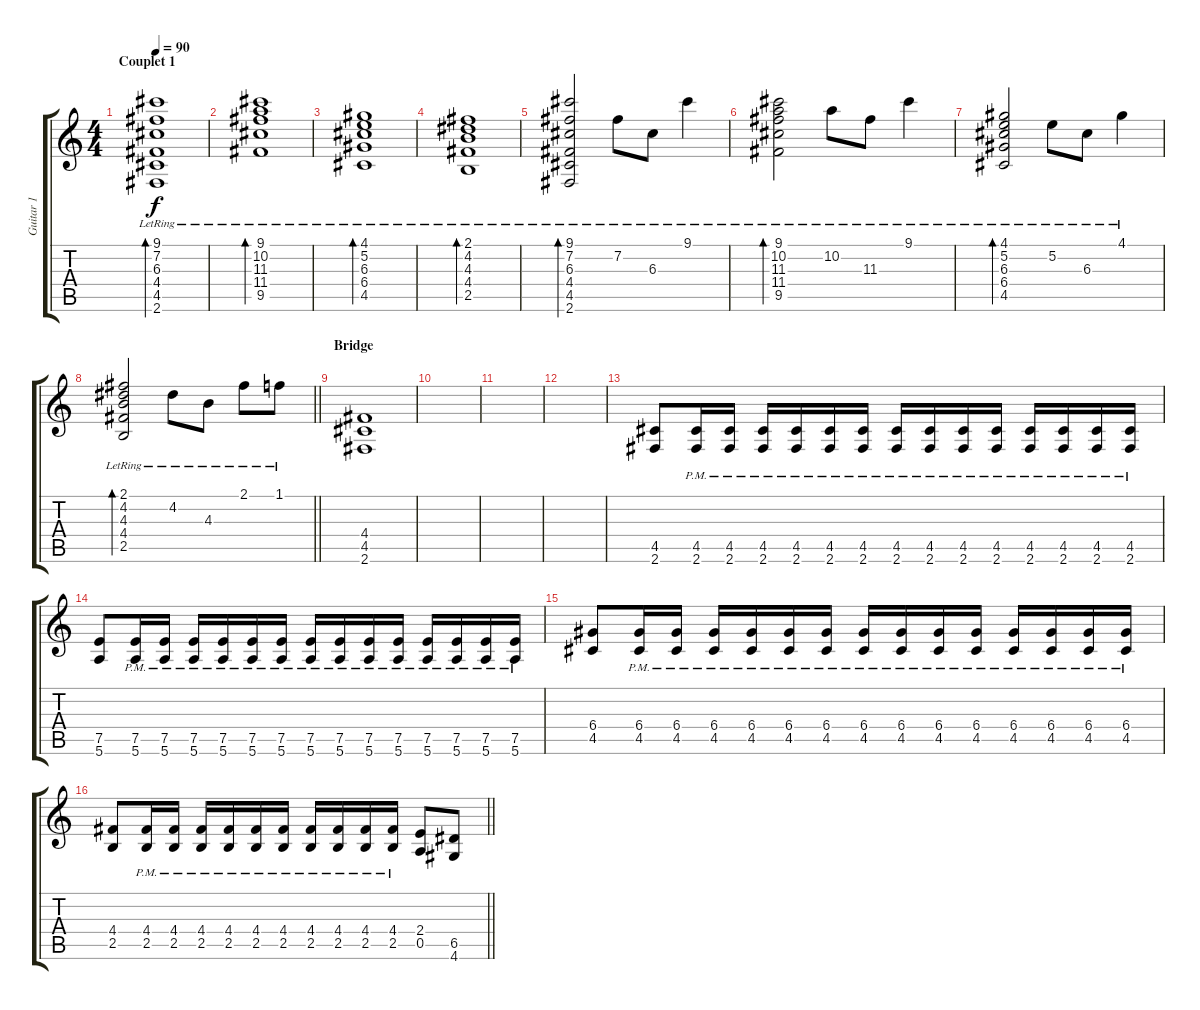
\track ("Guitar 1" "Guitar 1") {instrument acousticguitarsteel}
\staff {score tabs}
\tuning (E4 B3 G3 D3 A2 E2) {hide}
\ts (4 4)
\section ("" "Couplet 1")
\tempo 90
\clef g2
\ks c
(9.1{lr} 7.2{lr} 6.3{lr} 4.4{lr} 4.5{lr} 2.6{lr}).1{bd 480 dy f} |
(9.1{lr} 10.2{lr} 11.3{lr} 11.4{lr} 9.5{lr}).1{bd 480} |
(4.1{lr} 5.2{lr} 6.3{lr} 6.4{lr} 4.5{lr}).1{bd 480} |
(2.1{lr} 4.2{lr} 4.3{lr} 4.4{lr} 2.5{lr}).1{bd 480} |
(9.1{lr} 7.2{lr} 6.3{lr} 4.4{lr} 4.5{lr} 2.6{lr}).2{bd 480} 7.2{lr}.8 6.3{lr}.8 9.1{lr}.4 |
(9.1{lr} 10.2{lr} 11.3{lr} 11.4{lr} 9.5{lr}).2{bd 480} 10.2{lr}.8 11.3{lr}.8 9.1{lr}.4 |
(4.1{lr} 5.2{lr} 6.3{lr} 6.4{lr} 4.5{lr}).2{bd 480} 5.2{lr}.8 6.3{lr}.8 4.1{lr}.4 |
\barLineRight lightlight
(2.1{lr} 4.2{lr} 4.3{lr} 4.4{lr} 2.5{lr}).2{bd 480} 4.2{lr}.8 4.3{lr}.8 2.1{lr}.8 1.1{lr}.8 |
\section ("" "Bridge")
(4.4 4.5 2.6).1{instrument distortionguitar} |
|
|
|
(4.5 2.6).8 (4.5{pm} 2.6{pm}).16 (4.5{pm} 2.6{pm}).16 (4.5{pm} 2.6{pm}).16 (4.5{pm} 2.6{pm}).16 (4.5{pm} 2.6{pm}).16 (4.5{pm} 2.6{pm}).16 (4.5{pm} 2.6{pm}).16 (4.5{pm} 2.6{pm}).16 (4.5{pm} 2.6{pm}).16 (4.5{pm} 2.6{pm}).16 (4.5{pm} 2.6{pm}).16 (4.5{pm} 2.6{pm}).16 (4.5{pm} 2.6{pm}).16 (4.5{pm} 2.6{pm}).16 |
(7.5 5.6).8 (7.5{pm} 5.6{pm}).16 (7.5{pm} 5.6{pm}).16 (7.5{pm} 5.6{pm}).16 (7.5{pm} 5.6{pm}).16 (7.5{pm} 5.6{pm}).16 (7.5{pm} 5.6{pm}).16 (7.5{pm} 5.6{pm}).16 (7.5{pm} 5.6{pm}).16 (7.5{pm} 5.6{pm}).16 (7.5{pm} 5.6{pm}).16 (7.5{pm} 5.6{pm}).16 (7.5{pm} 5.6{pm}).16 (7.5{pm} 5.6{pm}).16 (7.5{pm} 5.6{pm}).16 |
(6.4 4.5).8 (6.4{pm} 4.5{pm}).16 (6.4{pm} 4.5{pm}).16 (6.4{pm} 4.5{pm}).16 (6.4{pm} 4.5{pm}).16 (6.4{pm} 4.5{pm}).16 (6.4{pm} 4.5{pm}).16 (6.4{pm} 4.5{pm}).16 (6.4{pm} 4.5{pm}).16 (6.4{pm} 4.5{pm}).16 (6.4{pm} 4.5{pm}).16 (6.4{pm} 4.5{pm}).16 (6.4{pm} 4.5{pm}).16 (6.4{pm} 4.5{pm}).16 (6.4{pm} 4.5{pm}).16 |
\barLineRight lightlight
(4.4 2.5).8 (4.4{pm} 2.5{pm}).16 (4.4{pm} 2.5{pm}).16 (4.4{pm} 2.5{pm}).16 (4.4{pm} 2.5{pm}).16 (4.4{pm} 2.5{pm}).16 (4.4{pm} 2.5{pm}).16 (4.4{pm} 2.5{pm}).16 (4.4{pm} 2.5{pm}).16 (4.4{pm} 2.5{pm}).16 (4.4{pm} 2.5{pm}).16 (2.4 0.5).8 (6.5 4.6).8
